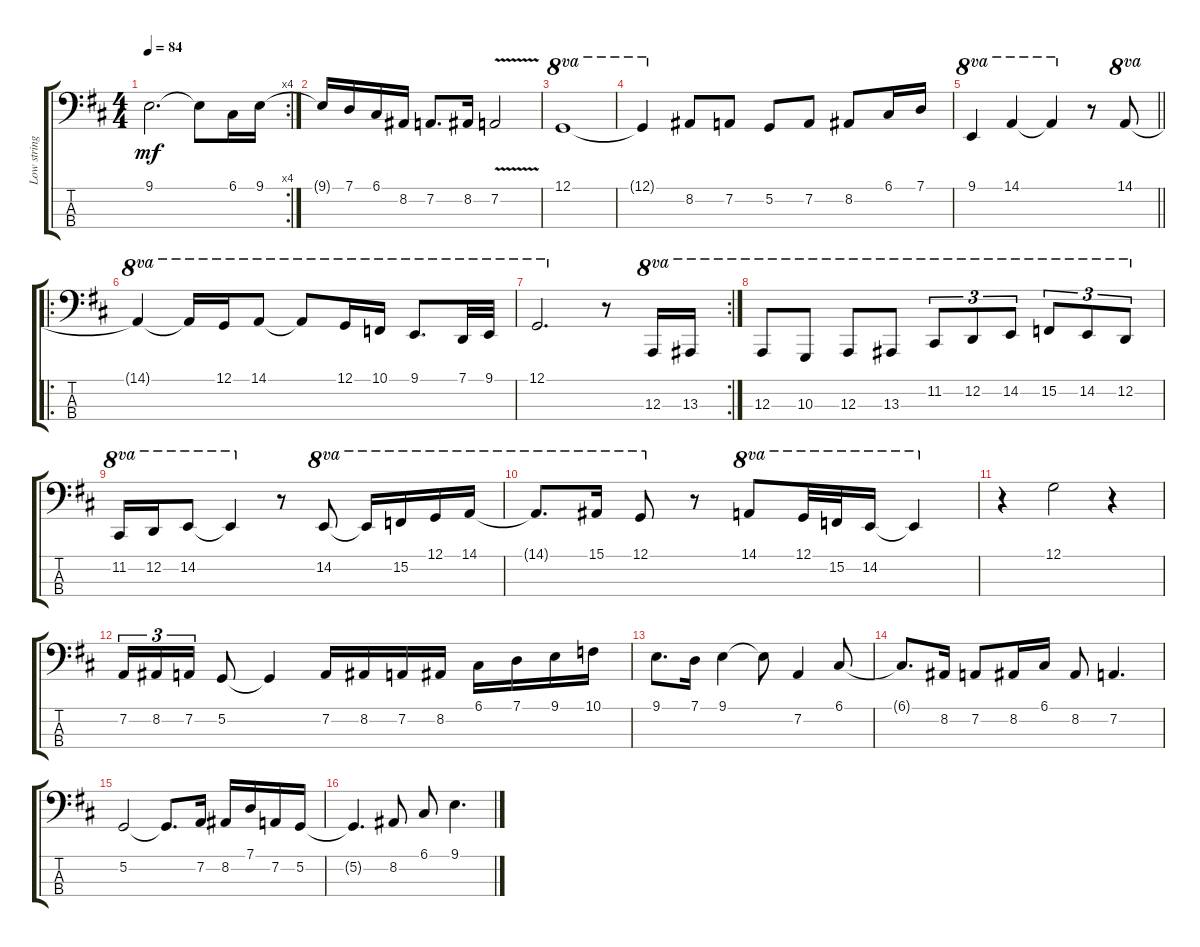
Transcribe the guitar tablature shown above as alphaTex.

\track ("Low strings" "Low string") {instrument stringensemble1}
\staff {score tabs}
\tuning (G2 D2 A1 E1) {hide}
\rc 4
\ts (4 4)
\tempo 84
\clef f4
\ks d
9.1.2{d dy mf} 9.1{t}.8 6.1.16 9.1.16 |
9.1{t}.16 7.1.16 6.1.16 8.2.16 7.2.8{d} 8.2.16 7.2{v}.2 |
12.1.1{ot 8va} |
12.1{t}.4{ot 8va} 8.2.8 7.2.8 5.2.8 7.2.8 8.2.8 6.1.16 7.1.16 |
\barLineRight lightlight
9.1.4{ot 8va} 14.1.4{ot 8va} 14.1{t}.4{ot 8va} r.8 14.1.8{ot 8va} |
\ro
14.1{t}.4{ot 8va} 14.1{t}.16{ot 8va} 12.1.16{ot 8va} 14.1.8{ot 8va} 14.1{t}.8{ot 8va} 12.1.16{ot 8va} 10.1.16{ot 8va} 9.1.8{d ot 8va} 7.1.32{ot 8va} 9.1.32{ot 8va} |
\rc 2
12.1.2{d ot 8va} r.8 12.3.16{ot 8va} 13.3.16{ot 8va} |
12.3.8{ot 8va} 10.3.8{ot 8va} 12.3.8{ot 8va} 13.3.8{ot 8va} 11.2.8{tu (3 2) ot 8va} 12.2.8{tu (3 2) ot 8va} 14.2.8{tu (3 2) ot 8va} 15.2.8{tu (3 2) ot 8va} 14.2.8{tu (3 2) ot 8va} 12.2.8{tu (3 2) ot 8va} |
11.2.16{ot 8va} 12.2.16{ot 8va} 14.2.8{ot 8va} 14.2{t}.4{ot 8va} r.8 14.2.8{ot 8va} 14.2{t}.16{ot 8va} 15.2.16{ot 8va} 12.1.16{ot 8va} 14.1.16{ot 8va} |
14.1{t}.8{d ot 8va} 15.1.16{ot 8va} 12.1.8{ot 8va} r.8 14.1.8{ot 8va} 12.1.32{ot 8va} 15.2.32{ot 8va} 14.2.16{ot 8va} 14.2{t}.4{ot 8va} |
r.4 12.1.2 r.4 |
7.2.16{tu (3 2)} 8.2.16{tu (3 2)} 7.2.16{tu (3 2)} 5.2.8 5.2{t}.4 7.2.16 8.2.16 7.2.16 8.2.16 6.1.16 7.1.16 9.1.16 10.1.16 |
9.1.8{d} 7.1.16 9.1.4 9.1{t}.8 7.2.4 6.1.8 |
6.1{t}.8{d} 8.2.16 7.2.8 8.2.16 6.1.16 8.2.8 7.2.4{d} |
5.2.2 5.2{t}.8{d} 7.2.16 8.2.16 7.1.16 7.2.16 5.2.16 |
5.2{t}.4{d} 8.2.8 6.1.8 9.1.4{d}
